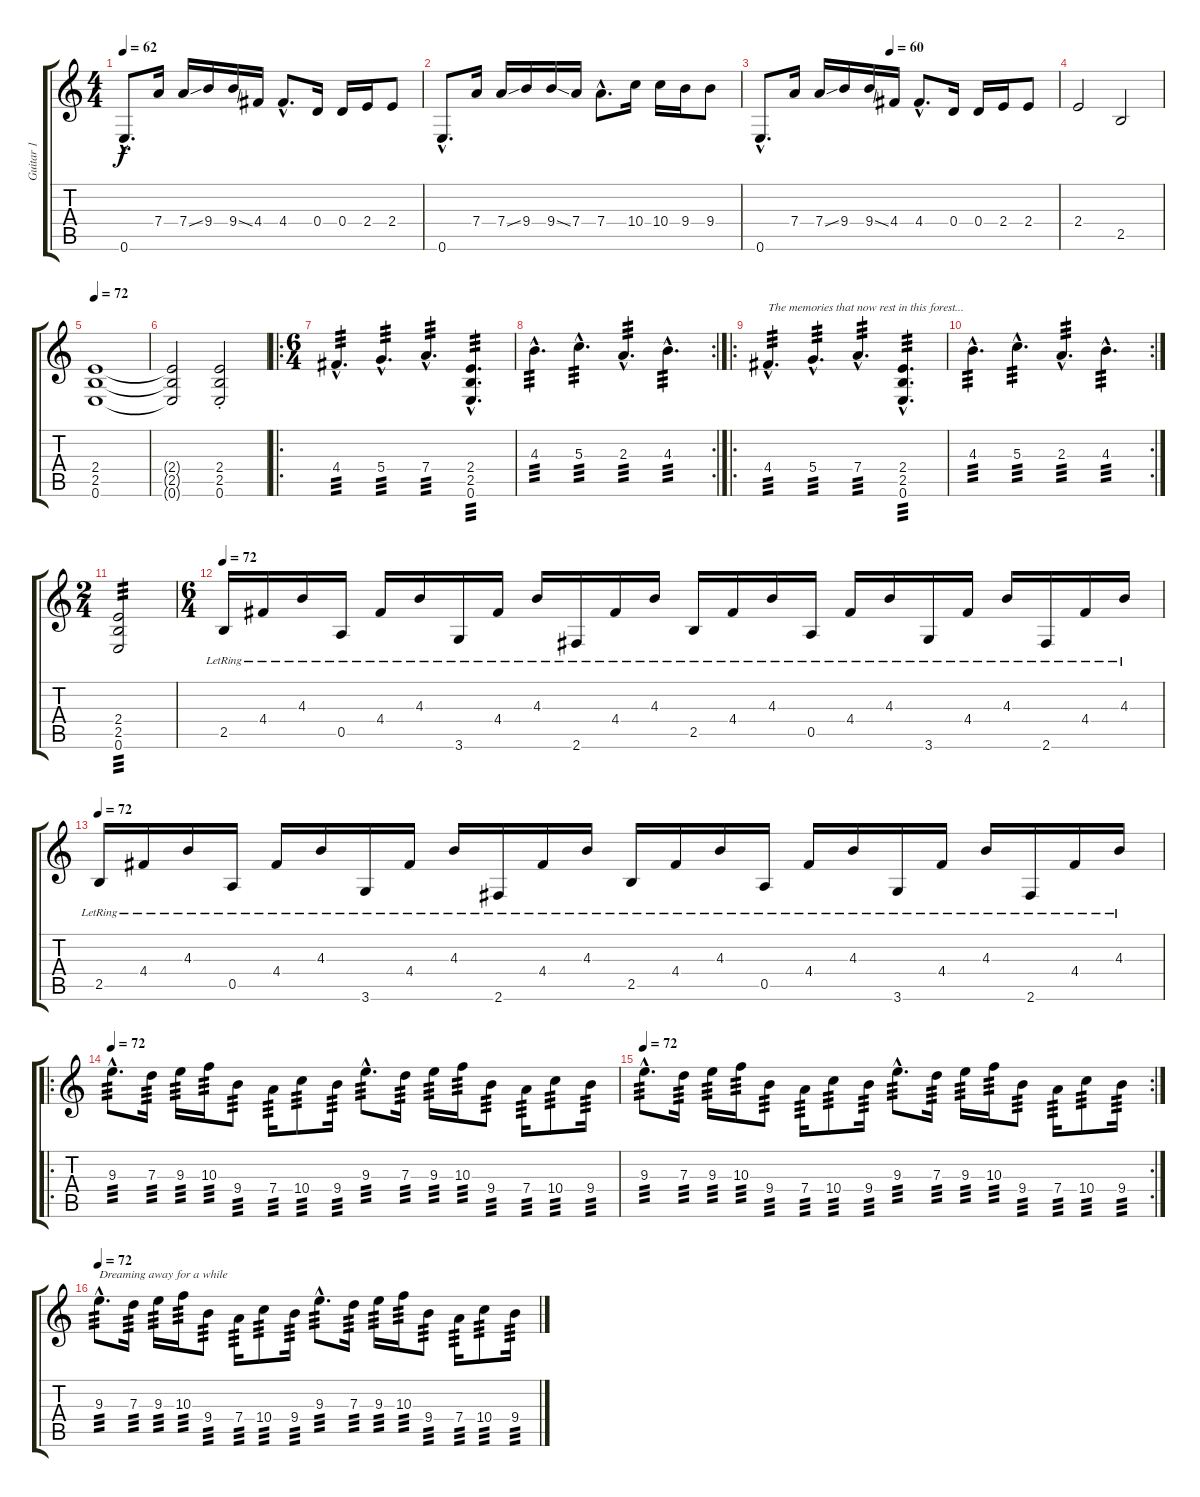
\track ("Guitar 1" "Guitar 1") {instrument distortionguitar}
\staff {score tabs}
\tuning (E4 B3 G3 D3 A2 E2) {hide}
\ts (4 4)
\tempo 62
\clef g2
\ks c
0.6{hac}.8{d dy f} 7.4.16 7.4{ss}.16 9.4.16 9.4{ss}.16 4.4.16 4.4{hac}.8{d} 0.4.16 0.4.16 2.4.16 2.4.8 |
0.6{hac}.8{d} 7.4.16 7.4{ss}.16 9.4.16 9.4{ss}.16 7.4.16 7.4{hac}.8{d} 10.4.16 10.4.16 9.4.16 9.4.8 |
\tempo (60 0.4375)
0.6{hac}.8{d} 7.4.16 7.4{ss}.16 9.4.16 9.4{ss}.16 4.4.16 4.4{hac}.8{d} 0.4.16 0.4.16 2.4.16 2.4.8 |
2.4.2 2.5.2 |
\tempo 72
(2.4 2.5 0.6).1 |
(2.4{t} 2.5{t} 0.6{t}).2 (2.4{st} 2.5{st} 0.6{st}).2 |
\ro
\ts (6 4)
4.4{hac}.4{d tp 3} 5.4{hac}.4{d tp 3} 7.4{hac}.4{d tp 3} (2.4{hac} 2.5{hac} 0.6{hac}).4{d tp 3} |
\rc 2
4.3{hac}.4{d tp 3} 5.3{hac}.4{d tp 3} 2.3{hac}.4{d tp 3} 4.3{hac}.4{d tp 3} |
\ro
4.4{hac}.4{d txt "The memories that now rest in this forest..." tp 3} 5.4{hac}.4{d tp 3} 7.4{hac}.4{d tp 3} (2.4{hac} 2.5{hac} 0.6{hac}).4{d tp 3} |
\rc 2
4.3{hac}.4{d tp 3} 5.3{hac}.4{d tp 3} 2.3{hac}.4{d tp 3} 4.3{hac}.4{d tp 3} |
\ts (2 4)
(2.4 2.5 0.6).2{tp 3} |
\ts (6 4)
\tempo 72
2.5{lr}.16{balance 8 instrument acousticguitarnylon} 4.4{lr}.16 4.3{lr}.16 0.5{lr}.16 4.4{lr}.16 4.3{lr}.16 3.6{lr}.16 4.4{lr}.16 4.3{lr}.16 2.6{lr}.16 4.4{lr}.16 4.3{lr}.16 2.5{lr}.16 4.4{lr}.16 4.3{lr}.16 0.5{lr}.16 4.4{lr}.16 4.3{lr}.16 3.6{lr}.16 4.4{lr}.16 4.3{lr}.16 2.6{lr}.16 4.4{lr}.16 4.3{lr}.16 |
\tempo 72
2.5{lr}.16{instrument acousticguitarnylon} 4.4{lr}.16 4.3{lr}.16 0.5{lr}.16 4.4{lr}.16 4.3{lr}.16 3.6{lr}.16 4.4{lr}.16 4.3{lr}.16 2.6{lr}.16 4.4{lr}.16 4.3{lr}.16 2.5{lr}.16 4.4{lr}.16 4.3{lr}.16 0.5{lr}.16 4.4{lr}.16 4.3{lr}.16 3.6{lr}.16 4.4{lr}.16 4.3{lr}.16 2.6{lr}.16 4.4{lr}.16 4.3{lr}.16 |
\ro
\tempo 72
9.3{hac}.8{d tp 3 balance 12 instrument distortionguitar} 7.3.16{tp 3} 9.3.16{tp 3} 10.3.16{tp 3} 9.4.8{tp 3} 7.4.16{tp 3} 10.4.8{tp 3} 9.4.16{tp 3} 9.3{hac}.8{d tp 3} 7.3.16{tp 3} 9.3.16{tp 3} 10.3.16{tp 3} 9.4.8{tp 3} 7.4.16{tp 3} 10.4.8{tp 3} 9.4.16{tp 3} |
\rc 2
\tempo 72
9.3{hac}.8{d tp 3} 7.3.16{tp 3} 9.3.16{tp 3} 10.3.16{tp 3} 9.4.8{tp 3} 7.4.16{tp 3} 10.4.8{tp 3} 9.4.16{tp 3} 9.3{hac}.8{d tp 3} 7.3.16{tp 3} 9.3.16{tp 3} 10.3.16{tp 3} 9.4.8{tp 3} 7.4.16{tp 3} 10.4.8{tp 3} 9.4.16{tp 3} |
\tempo 72
9.3{hac}.8{d txt "Dreaming away for a while" tp 3 instrument distortionguitar} 7.3.16{tp 3} 9.3.16{tp 3} 10.3.16{tp 3} 9.4.8{tp 3} 7.4.16{tp 3} 10.4.8{tp 3} 9.4.16{tp 3} 9.3{hac}.8{d tp 3} 7.3.16{tp 3} 9.3.16{tp 3} 10.3.16{tp 3} 9.4.8{tp 3} 7.4.16{tp 3} 10.4.8{tp 3} 9.4.16{tp 3}
